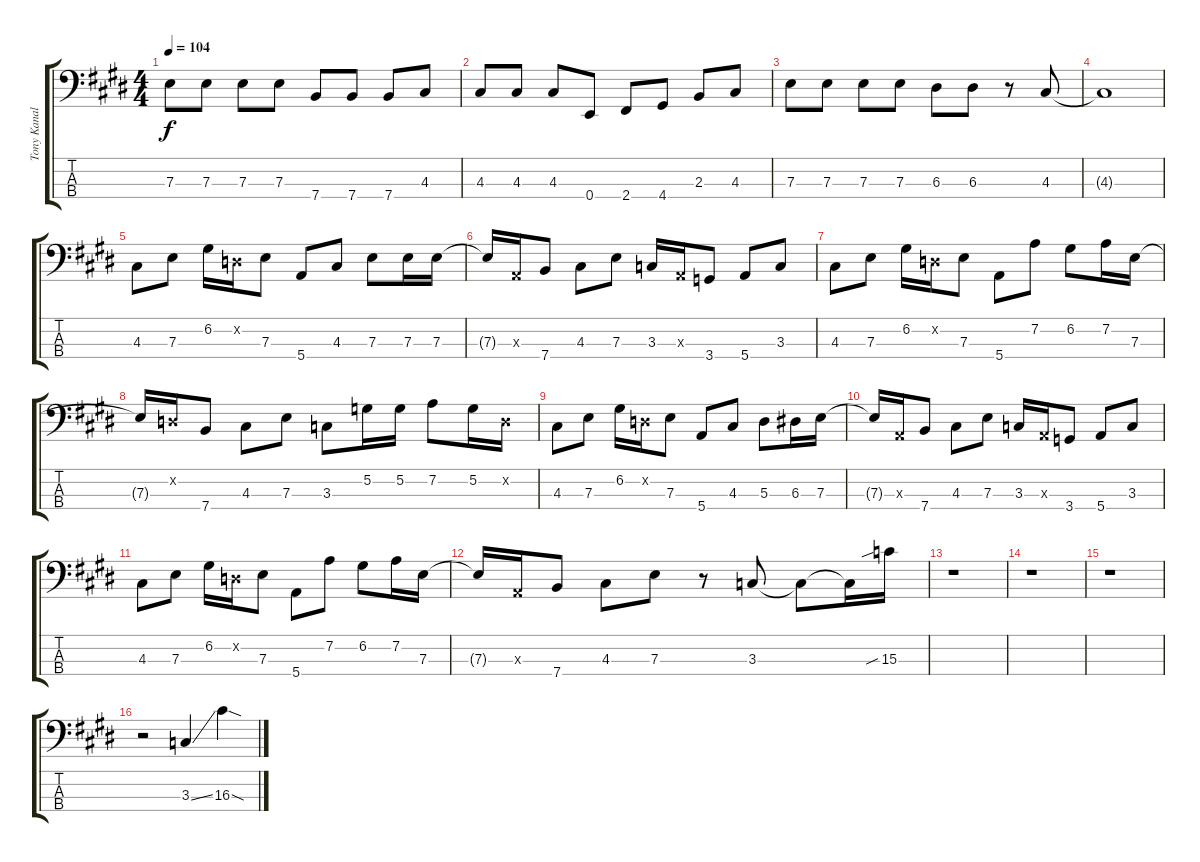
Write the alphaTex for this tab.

\track ("Tony Kanal" "Tony Kanal") {instrument electricbassfinger}
\staff {score tabs}
\tuning (G2 D2 A1 E1) {hide}
\ts (4 4)
\tempo 104
\clef f4
\ks e
7.3.8{dy f} 7.3.8 7.3.8 7.3.8 7.4.8 7.4.8 7.4.8 4.3.8 |
4.3.8 4.3.8 4.3.8 0.4.8 2.4.8 4.4.8 2.3.8 4.3.8 |
7.3.8 7.3.8 7.3.8 7.3.8 6.3.8 6.3.8 r.8 4.3.8 |
4.3{t}.1 |
4.3.8 7.3.8 6.2.16 0.2{x}.16 7.3.8 5.4.8 4.3.8 7.3.8 7.3.16 7.3.16 |
7.3{t}.16 0.3{x}.16 7.4.8 4.3.8 7.3.8 3.3.16 0.3{x}.16 3.4.8 5.4.8 3.3.8 |
4.3.8 7.3.8 6.2.16 0.2{x}.16 7.3.8 5.4.8 7.2.8 6.2.8 7.2.16 7.3.16 |
7.3{t}.16 0.2{x}.16 7.4.8 4.3.8 7.3.8 3.3.8 5.2.16 5.2.16 7.2.8 5.2.16 0.2{x}.16 |
4.3.8 7.3.8 6.2.16 0.2{x}.16 7.3.8 5.4.8 4.3.8 5.3.8 6.3.16 7.3.16 |
7.3{t}.16 0.3{x}.16 7.4.8 4.3.8 7.3.8 3.3.16 0.3{x}.16 3.4.8 5.4.8 3.3.8 |
4.3.8 7.3.8 6.2.16 0.2{x}.16 7.3.8 5.4.8 7.2.8 6.2.8 7.2.16 7.3.16 |
7.3{t}.16 0.3{x}.16 7.4.8 4.3.8 7.3.8 r.8 3.3.8 3.3{t}.8 3.3{t}.16 15.3{sib}.16 |
r.1 |
r.1 |
r.1 |
r.2 3.3{ss}.4 16.3{sod}.4
